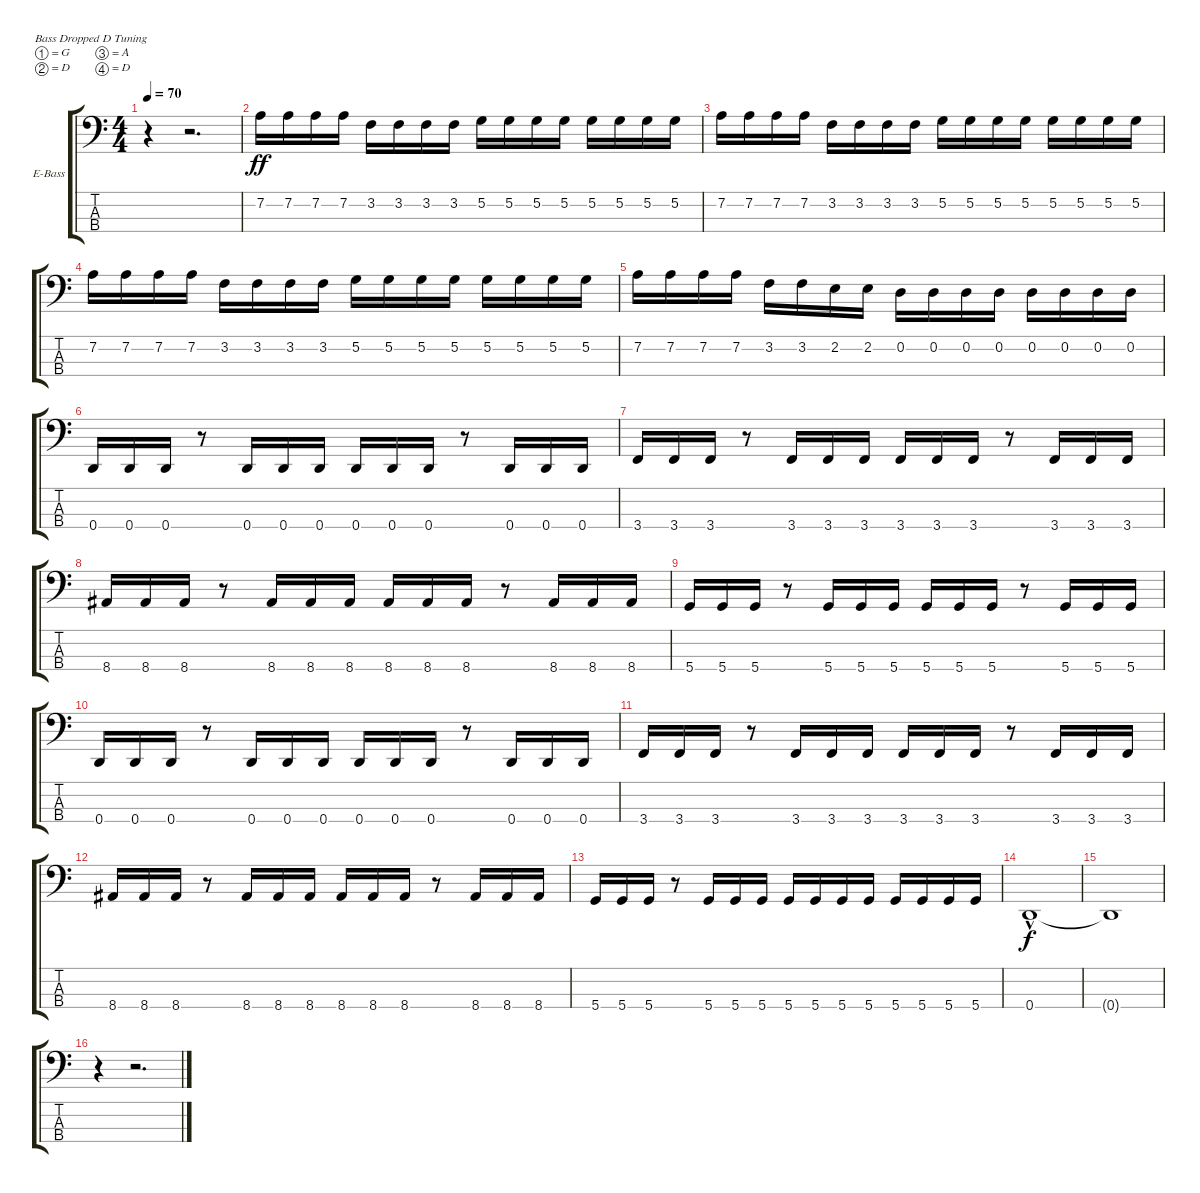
\bracketExtendMode groupsimilarinstruments
\firstSystemTrackNameOrientation horizontal
\otherSystemsTrackNameOrientation horizontal
\track ("Track 5" "E-Bass") {instrument electricbassfinger}
\staff {score tabs}
\tuning (G2 D2 A1 D1)
\ts (4 4)
\tempo 70
\clef f4
\ks c
r.4{dy ff} r.2{d} |
7.2.16 7.2.16 7.2.16 7.2.16 3.2.16 3.2.16 3.2.16 3.2.16 5.2.16 5.2.16 5.2.16 5.2.16 5.2.16 5.2.16 5.2.16 5.2.16 |
7.2.16 7.2.16 7.2.16 7.2.16 3.2.16 3.2.16 3.2.16 3.2.16 5.2.16 5.2.16 5.2.16 5.2.16 5.2.16 5.2.16 5.2.16 5.2.16 |
7.2.16 7.2.16 7.2.16 7.2.16 3.2.16 3.2.16 3.2.16 3.2.16 5.2.16 5.2.16 5.2.16 5.2.16 5.2.16 5.2.16 5.2.16 5.2.16 |
7.2.16 7.2.16 7.2.16 7.2.16 3.2.16 3.2.16 2.2.16 2.2.16 0.2.16 0.2.16 0.2.16 0.2.16 0.2.16 0.2.16 0.2.16 0.2.16 |
0.4.16 0.4.16 0.4.16 r.8 0.4.16 0.4.16 0.4.16 0.4.16 0.4.16 0.4.16 r.8 0.4.16 0.4.16 0.4.16 |
3.4.16 3.4.16 3.4.16 r.8 3.4.16 3.4.16 3.4.16 3.4.16 3.4.16 3.4.16 r.8 3.4.16 3.4.16 3.4.16 |
8.4.16 8.4.16 8.4.16 r.8 8.4.16 8.4.16 8.4.16 8.4.16 8.4.16 8.4.16 r.8 8.4.16 8.4.16 8.4.16 |
5.4.16 5.4.16 5.4.16 r.8 5.4.16 5.4.16 5.4.16 5.4.16 5.4.16 5.4.16 r.8 5.4.16 5.4.16 5.4.16 |
0.4.16 0.4.16 0.4.16 r.8 0.4.16 0.4.16 0.4.16 0.4.16 0.4.16 0.4.16 r.8 0.4.16 0.4.16 0.4.16 |
3.4.16 3.4.16 3.4.16 r.8 3.4.16 3.4.16 3.4.16 3.4.16 3.4.16 3.4.16 r.8 3.4.16 3.4.16 3.4.16 |
8.4.16 8.4.16 8.4.16 r.8 8.4.16 8.4.16 8.4.16 8.4.16 8.4.16 8.4.16 r.8 8.4.16 8.4.16 8.4.16 |
5.4.16 5.4.16 5.4.16 r.8 5.4.16 5.4.16 5.4.16 5.4.16 5.4.16 5.4.16 5.4.16 5.4.16 5.4.16 5.4.16 5.4.16 |
0.4{hac}.1{dy f} |
0.4{t}.1 |
r.4 r.2{d}
